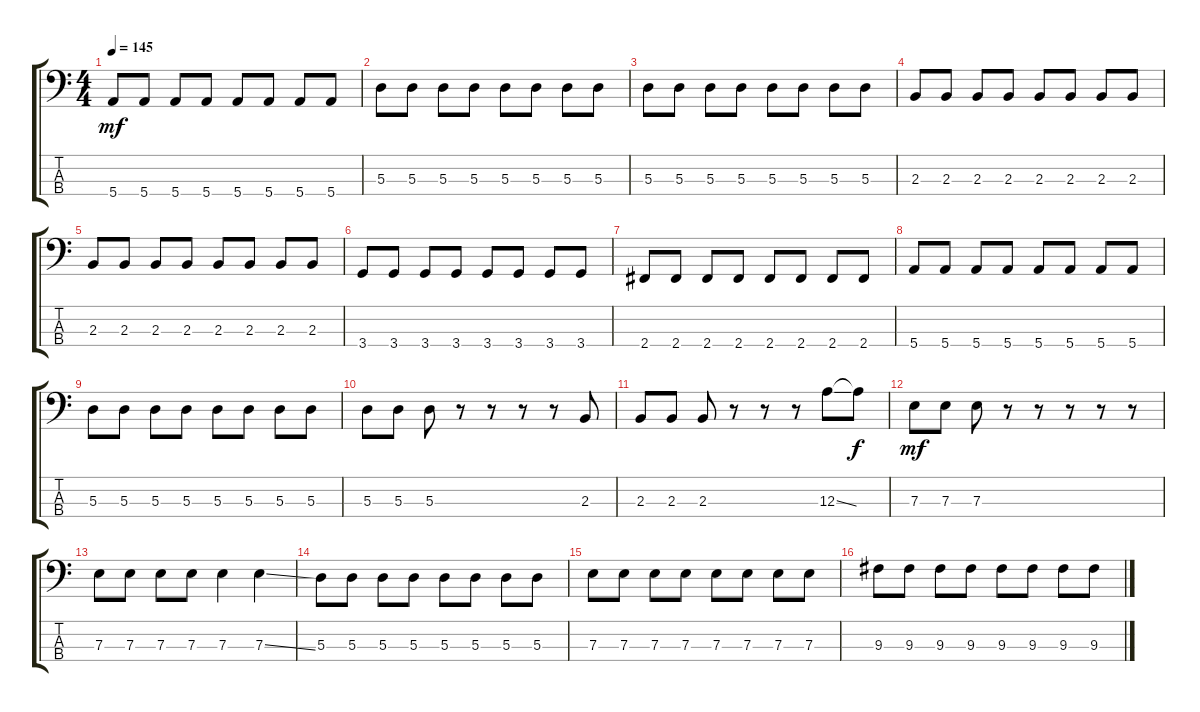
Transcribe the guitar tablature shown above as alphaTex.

\track "" {instrument electricbassfinger}
\staff {score tabs}
\tuning (G2 D2 A1 E1) {hide}
\ts (4 4)
\tempo 145
\clef f4
\ks c
5.4.8{dy mf} 5.4.8 5.4.8 5.4.8 5.4.8 5.4.8 5.4.8 5.4.8 |
5.3.8 5.3.8 5.3.8 5.3.8 5.3.8 5.3.8 5.3.8 5.3.8 |
5.3.8 5.3.8 5.3.8 5.3.8 5.3.8 5.3.8 5.3.8 5.3.8 |
2.3.8 2.3.8 2.3.8 2.3.8 2.3.8 2.3.8 2.3.8 2.3.8 |
2.3.8 2.3.8 2.3.8 2.3.8 2.3.8 2.3.8 2.3.8 2.3.8 |
3.4.8 3.4.8 3.4.8 3.4.8 3.4.8 3.4.8 3.4.8 3.4.8 |
2.4.8 2.4.8 2.4.8 2.4.8 2.4.8 2.4.8 2.4.8 2.4.8 |
5.4.8 5.4.8 5.4.8 5.4.8 5.4.8 5.4.8 5.4.8 5.4.8 |
5.3.8 5.3.8 5.3.8 5.3.8 5.3.8 5.3.8 5.3.8 5.3.8 |
5.3.8 5.3.8 5.3.8 r.8 r.8 r.8 r.8 2.3.8 |
2.3.8 2.3.8 2.3.8 r.8 r.8 r.8 12.3{ss}.8 12.3{t}.8{dy f} |
7.3.8{dy mf} 7.3.8 7.3.8 r.8 r.8 r.8 r.8 r.8 |
7.3.8 7.3.8 7.3.8 7.3.8 7.3.4 7.3{ss}.4 |
5.3.8 5.3.8 5.3.8 5.3.8 5.3.8 5.3.8 5.3.8 5.3.8 |
7.3.8 7.3.8 7.3.8 7.3.8 7.3.8 7.3.8 7.3.8 7.3.8 |
9.3.8 9.3.8 9.3.8 9.3.8 9.3.8 9.3.8 9.3.8 9.3.8
